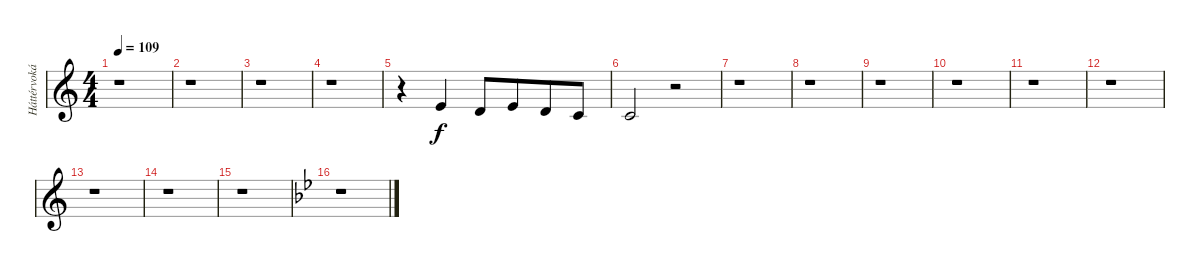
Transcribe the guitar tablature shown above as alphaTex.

\track ("Háttérvokál" "Háttérvoká") {instrument choiraahs}
\staff {score}
\tuning (E4 B3 G3 D3 A2 E2) {hide}
\ts (4 4)
\tempo 109
\clef g2
\ks c
r.1{dy f} |
r.1 |
r.1 |
r.1 |
r.4 0.1.4 3.2.8 5.2.8{beam merge} 3.2.8 1.2.8 |
1.2.2 r.2 |
r.1 |
r.1 |
r.1 |
r.1 |
r.1 |
r.1 |
r.1 |
r.1 |
r.1 |
\ks bb
r.1
